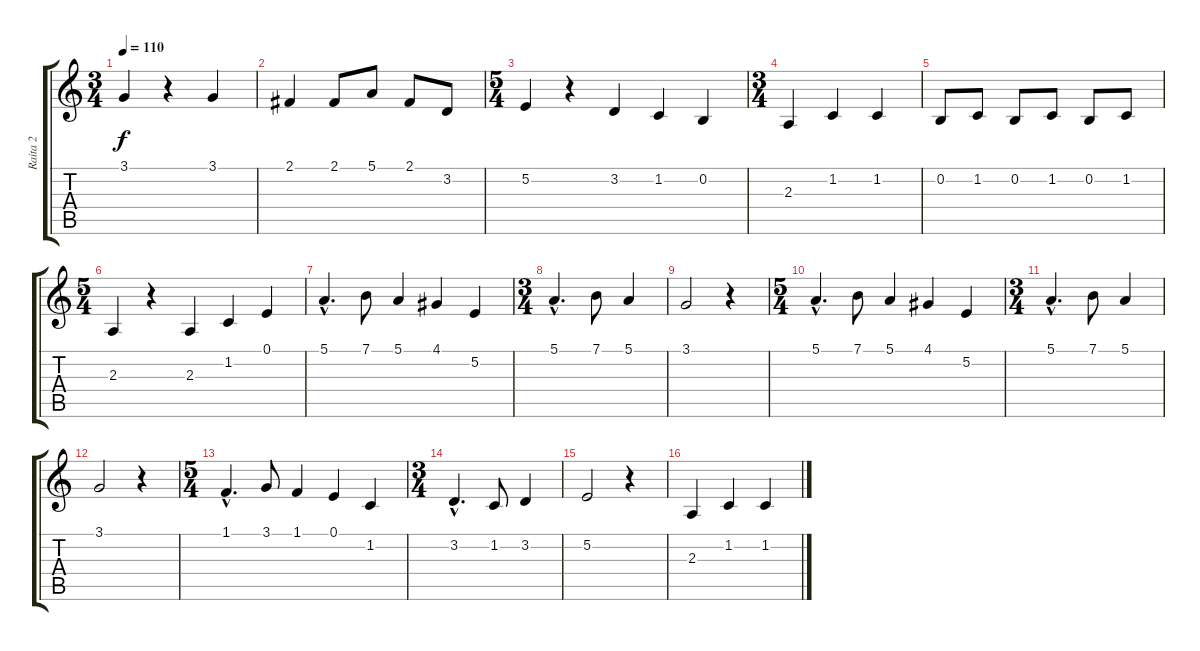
\track ("Raita 2" "Raita 2") {instrument panflute}
\staff {score tabs}
\tuning (E4 B3 G3 D3 A2 E2) {hide}
\ts (3 4)
\tempo 110
\clef g2
\ks c
3.1.4{dy f} r.4 3.1.4 |
2.1.4 2.1.8 5.1.8 2.1.8 3.2.8 |
\ts (5 4)
5.2.4 r.4 3.2.4 1.2.4 0.2.4 |
\ts (3 4)
2.3.4 1.2.4 1.2.4 |
0.2.8 1.2.8 0.2.8 1.2.8 0.2.8 1.2.8 |
\ts (5 4)
2.3.4 r.4 2.3.4 1.2.4 0.1.4 |
5.1{hac}.4{d} 7.1.8 5.1.4 4.1.4 5.2.4 |
\ts (3 4)
5.1{hac}.4{d} 7.1.8 5.1.4 |
3.1.2 r.4 |
\ts (5 4)
5.1{hac}.4{d} 7.1.8 5.1.4 4.1.4 5.2.4 |
\ts (3 4)
5.1{hac}.4{d} 7.1.8 5.1.4 |
3.1.2 r.4 |
\ts (5 4)
1.1{hac}.4{d} 3.1.8 1.1.4 0.1.4 1.2.4 |
\ts (3 4)
3.2{hac}.4{d} 1.2.8 3.2.4 |
5.2.2 r.4 |
2.3.4 1.2.4 1.2.4
